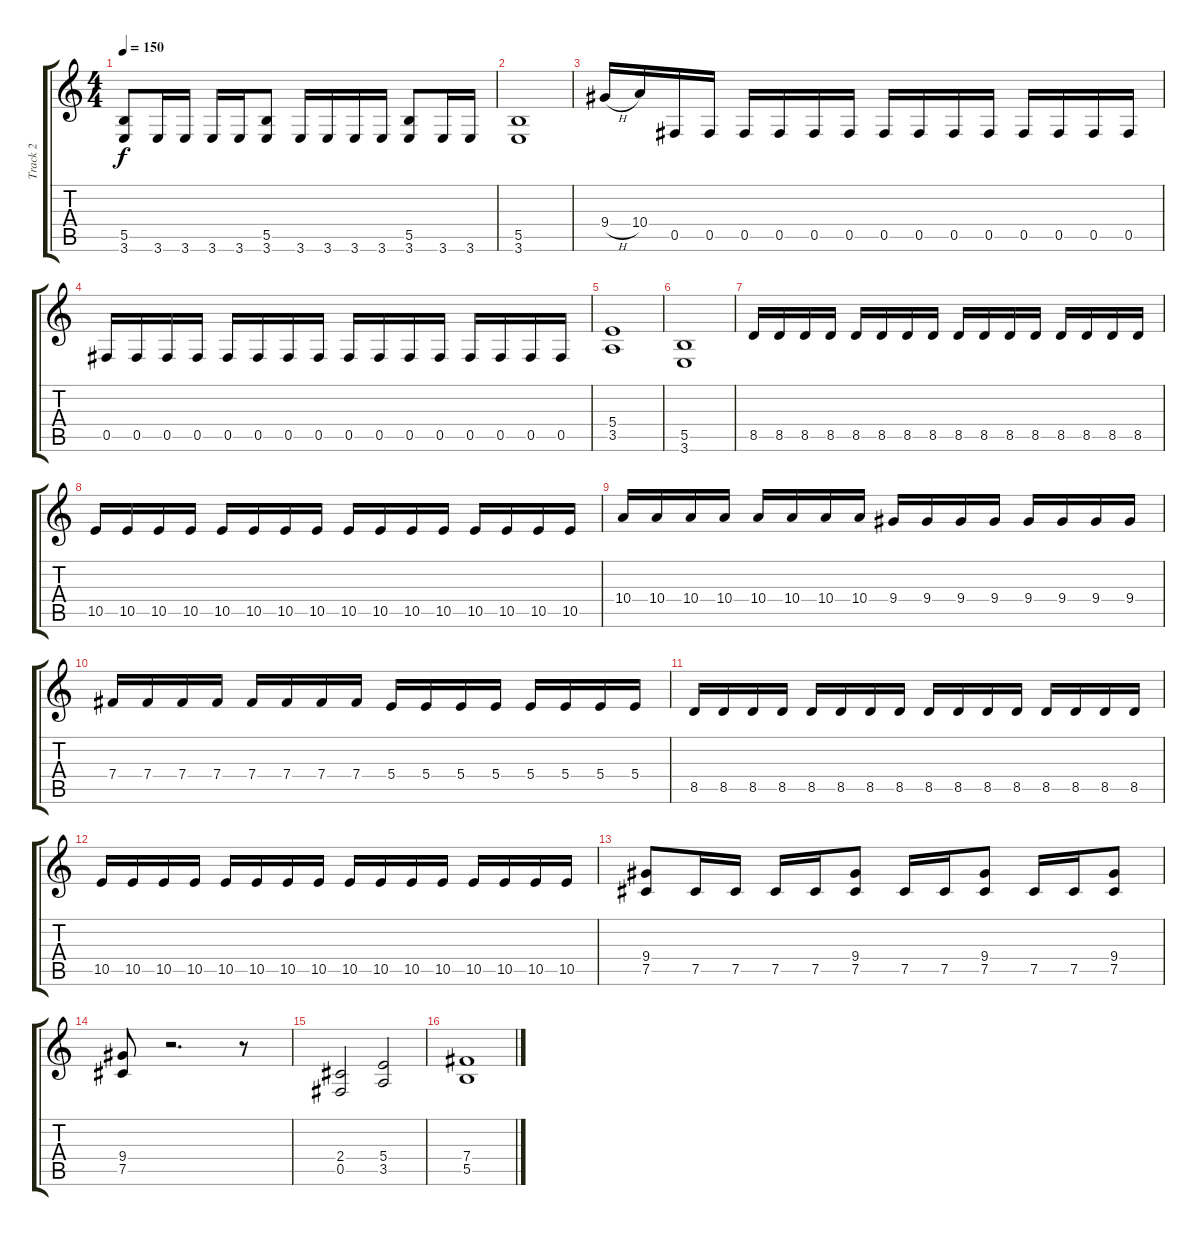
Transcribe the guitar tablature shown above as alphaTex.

\track ("Track 2" "Track 2") {instrument overdrivenguitar}
\staff {score tabs}
\tuning (Db4 Ab3 E3 B2 Gb2 Db2) {hide}
\ts (4 4)
\tempo 150
\clef g2
\ks c
(5.5 3.6).8{dy f} 3.6.16 3.6.16 3.6.16 3.6.16 (5.5 3.6).8 3.6.16 3.6.16 3.6.16 3.6.16 (5.5 3.6).8 3.6.16 3.6.16 |
(5.5 3.6).1 |
9.4{h}.16 10.4.16 0.5.16 0.5.16 0.5.16 0.5.16 0.5.16 0.5.16 0.5.16 0.5.16 0.5.16 0.5.16 0.5.16 0.5.16 0.5.16 0.5.16 |
0.5.16 0.5.16 0.5.16 0.5.16 0.5.16 0.5.16 0.5.16 0.5.16 0.5.16 0.5.16 0.5.16 0.5.16 0.5.16 0.5.16 0.5.16 0.5.16 |
(5.4 3.5).1 |
(5.5 3.6).1 |
8.5.16 8.5.16 8.5.16 8.5.16 8.5.16 8.5.16 8.5.16 8.5.16 8.5.16 8.5.16 8.5.16 8.5.16 8.5.16 8.5.16 8.5.16 8.5.16 |
10.5.16 10.5.16 10.5.16 10.5.16 10.5.16 10.5.16 10.5.16 10.5.16 10.5.16 10.5.16 10.5.16 10.5.16 10.5.16 10.5.16 10.5.16 10.5.16 |
10.4.16 10.4.16 10.4.16 10.4.16 10.4.16 10.4.16 10.4.16 10.4.16 9.4.16 9.4.16 9.4.16 9.4.16 9.4.16 9.4.16 9.4.16 9.4.16 |
7.4.16 7.4.16 7.4.16 7.4.16 7.4.16 7.4.16 7.4.16 7.4.16 5.4.16 5.4.16 5.4.16 5.4.16 5.4.16 5.4.16 5.4.16 5.4.16 |
8.5.16 8.5.16 8.5.16 8.5.16 8.5.16 8.5.16 8.5.16 8.5.16 8.5.16 8.5.16 8.5.16 8.5.16 8.5.16 8.5.16 8.5.16 8.5.16 |
10.5.16 10.5.16 10.5.16 10.5.16 10.5.16 10.5.16 10.5.16 10.5.16 10.5.16 10.5.16 10.5.16 10.5.16 10.5.16 10.5.16 10.5.16 10.5.16 |
(9.4 7.5).8 7.5.16 7.5.16 7.5.16 7.5.16 (9.4 7.5).8 7.5.16 7.5.16 (9.4 7.5).8 7.5.16 7.5.16 (9.4 7.5).8 |
(9.4 7.5).8 r.2{d} r.8 |
(2.4 0.5).2 (5.4 3.5).2 |
(7.4 5.5).1
